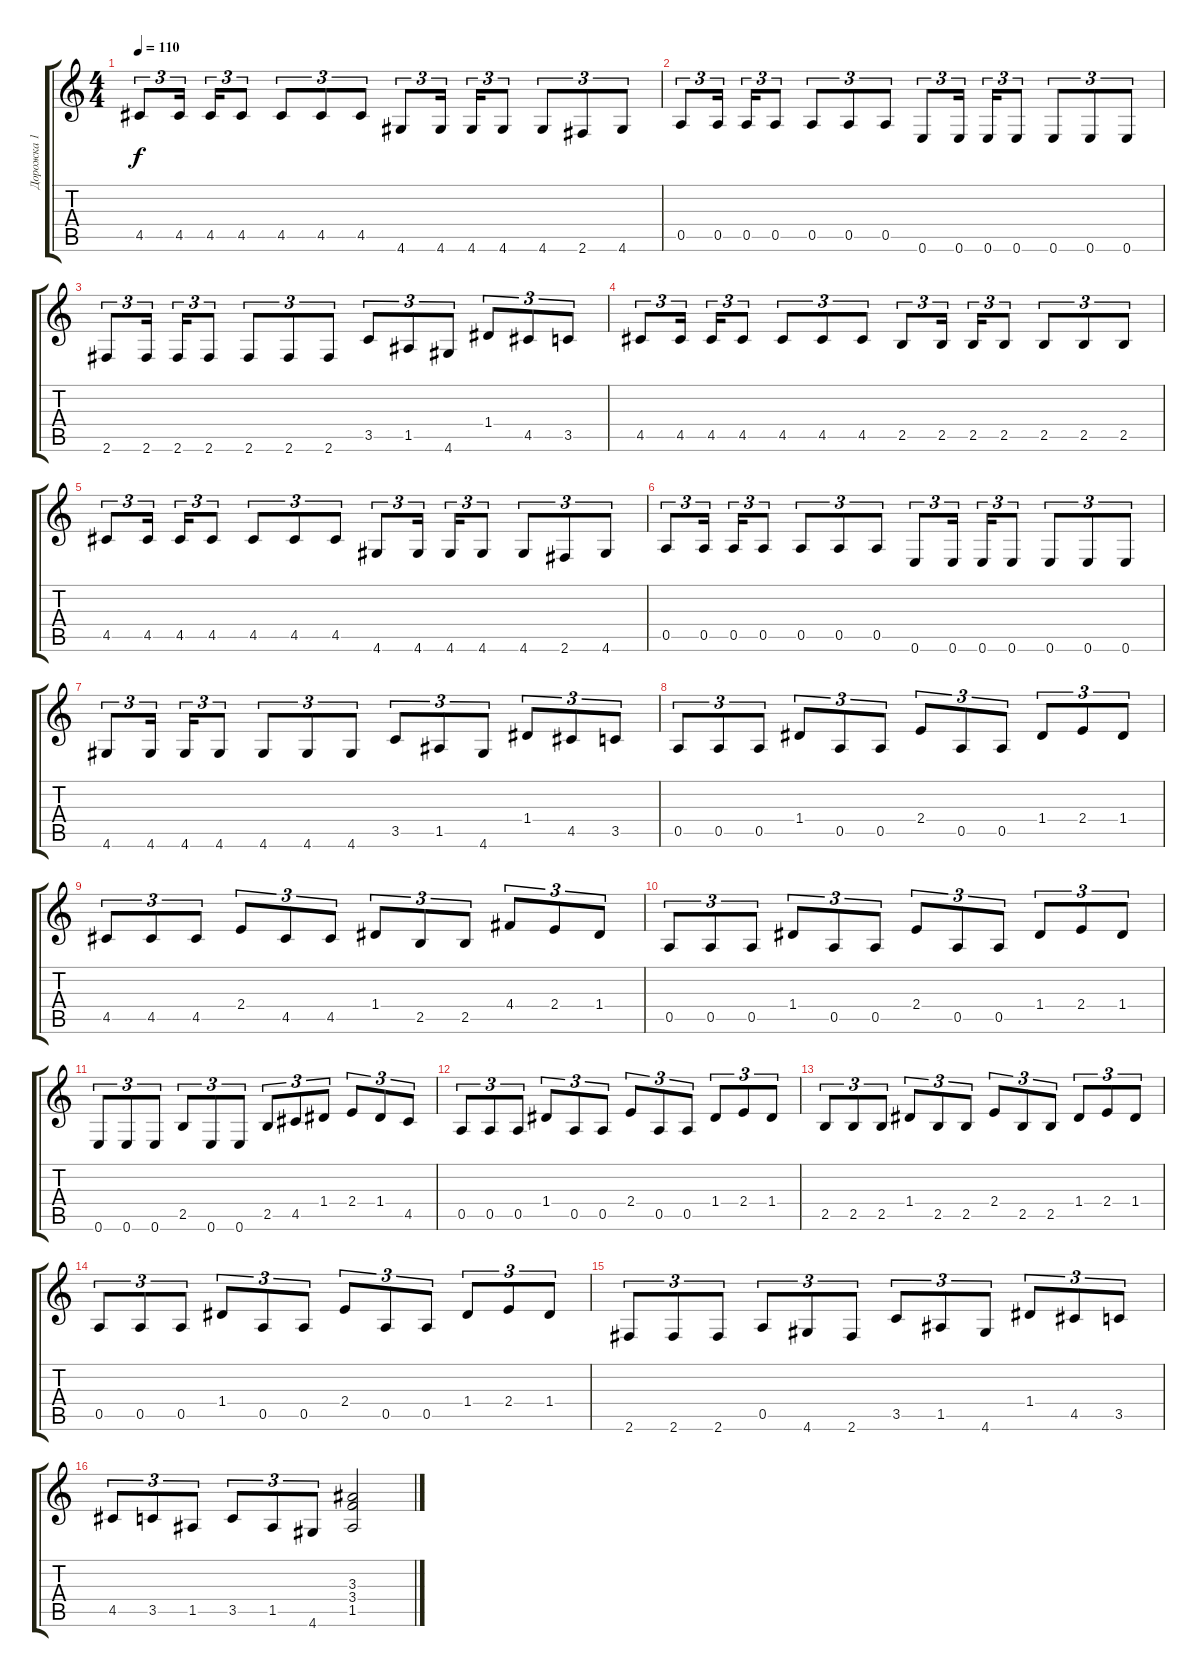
\track ("Дорожка 1" "Дорожка 1") {instrument distortionguitar}
\staff {score tabs}
\tuning (E4 B3 G3 D3 A2 E2) {hide}
\ts (4 4)
\tempo 110
\clef g2
\ks c
4.5.8{tu (3 2) dy f} 4.5.16{tu (3 2) beam splitsecondary} 4.5.16{tu (3 2)} 4.5.8{tu (3 2)} 4.5.8{tu (3 2)} 4.5.8{tu (3 2)} 4.5.8{tu (3 2)} 4.6.8{tu (3 2)} 4.6.16{tu (3 2) beam splitsecondary} 4.6.16{tu (3 2)} 4.6.8{tu (3 2)} 4.6.8{tu (3 2)} 2.6.8{tu (3 2)} 4.6.8{tu (3 2)} |
0.5.8{tu (3 2)} 0.5.16{tu (3 2) beam splitsecondary} 0.5.16{tu (3 2)} 0.5.8{tu (3 2)} 0.5.8{tu (3 2)} 0.5.8{tu (3 2)} 0.5.8{tu (3 2)} 0.6.8{tu (3 2)} 0.6.16{tu (3 2) beam splitsecondary} 0.6.16{tu (3 2)} 0.6.8{tu (3 2)} 0.6.8{tu (3 2)} 0.6.8{tu (3 2)} 0.6.8{tu (3 2)} |
2.6.8{tu (3 2)} 2.6.16{tu (3 2) beam splitsecondary} 2.6.16{tu (3 2)} 2.6.8{tu (3 2)} 2.6.8{tu (3 2)} 2.6.8{tu (3 2)} 2.6.8{tu (3 2)} 3.5.8{tu (3 2)} 1.5.8{tu (3 2)} 4.6.8{tu (3 2)} 1.4.8{tu (3 2)} 4.5.8{tu (3 2)} 3.5.8{tu (3 2)} |
4.5.8{tu (3 2)} 4.5.16{tu (3 2) beam splitsecondary} 4.5.16{tu (3 2)} 4.5.8{tu (3 2)} 4.5.8{tu (3 2)} 4.5.8{tu (3 2)} 4.5.8{tu (3 2)} 2.5.8{tu (3 2)} 2.5.16{tu (3 2) beam splitsecondary} 2.5.16{tu (3 2)} 2.5.8{tu (3 2)} 2.5.8{tu (3 2)} 2.5.8{tu (3 2)} 2.5.8{tu (3 2)} |
4.5.8{tu (3 2)} 4.5.16{tu (3 2) beam splitsecondary} 4.5.16{tu (3 2)} 4.5.8{tu (3 2)} 4.5.8{tu (3 2)} 4.5.8{tu (3 2)} 4.5.8{tu (3 2)} 4.6.8{tu (3 2)} 4.6.16{tu (3 2) beam splitsecondary} 4.6.16{tu (3 2)} 4.6.8{tu (3 2)} 4.6.8{tu (3 2)} 2.6.8{tu (3 2)} 4.6.8{tu (3 2)} |
0.5.8{tu (3 2)} 0.5.16{tu (3 2) beam splitsecondary} 0.5.16{tu (3 2)} 0.5.8{tu (3 2)} 0.5.8{tu (3 2)} 0.5.8{tu (3 2)} 0.5.8{tu (3 2)} 0.6.8{tu (3 2)} 0.6.16{tu (3 2) beam splitsecondary} 0.6.16{tu (3 2)} 0.6.8{tu (3 2)} 0.6.8{tu (3 2)} 0.6.8{tu (3 2)} 0.6.8{tu (3 2)} |
4.6.8{tu (3 2)} 4.6.16{tu (3 2) beam splitsecondary} 4.6.16{tu (3 2)} 4.6.8{tu (3 2)} 4.6.8{tu (3 2)} 4.6.8{tu (3 2)} 4.6.8{tu (3 2)} 3.5.8{tu (3 2)} 1.5.8{tu (3 2)} 4.6.8{tu (3 2)} 1.4.8{tu (3 2)} 4.5.8{tu (3 2)} 3.5.8{tu (3 2)} |
0.5.8{tu (3 2)} 0.5.8{tu (3 2)} 0.5.8{tu (3 2)} 1.4.8{tu (3 2)} 0.5.8{tu (3 2)} 0.5.8{tu (3 2)} 2.4.8{tu (3 2)} 0.5.8{tu (3 2)} 0.5.8{tu (3 2)} 1.4.8{tu (3 2)} 2.4.8{tu (3 2)} 1.4.8{tu (3 2)} |
4.5.8{tu (3 2)} 4.5.8{tu (3 2)} 4.5.8{tu (3 2)} 2.4.8{tu (3 2)} 4.5.8{tu (3 2)} 4.5.8{tu (3 2)} 1.4.8{tu (3 2)} 2.5.8{tu (3 2)} 2.5.8{tu (3 2)} 4.4.8{tu (3 2)} 2.4.8{tu (3 2)} 1.4.8{tu (3 2)} |
0.5.8{tu (3 2)} 0.5.8{tu (3 2)} 0.5.8{tu (3 2)} 1.4.8{tu (3 2)} 0.5.8{tu (3 2)} 0.5.8{tu (3 2)} 2.4.8{tu (3 2)} 0.5.8{tu (3 2)} 0.5.8{tu (3 2)} 1.4.8{tu (3 2)} 2.4.8{tu (3 2)} 1.4.8{tu (3 2)} |
0.6.8{tu (3 2)} 0.6.8{tu (3 2)} 0.6.8{tu (3 2)} 2.5.8{tu (3 2)} 0.6.8{tu (3 2)} 0.6.8{tu (3 2)} 2.5.8{tu (3 2)} 4.5.8{tu (3 2)} 1.4.8{tu (3 2)} 2.4.8{tu (3 2)} 1.4.8{tu (3 2)} 4.5.8{tu (3 2)} |
0.5.8{tu (3 2)} 0.5.8{tu (3 2)} 0.5.8{tu (3 2)} 1.4.8{tu (3 2)} 0.5.8{tu (3 2)} 0.5.8{tu (3 2)} 2.4.8{tu (3 2)} 0.5.8{tu (3 2)} 0.5.8{tu (3 2)} 1.4.8{tu (3 2)} 2.4.8{tu (3 2)} 1.4.8{tu (3 2)} |
2.5.8{tu (3 2)} 2.5.8{tu (3 2)} 2.5.8{tu (3 2)} 1.4.8{tu (3 2)} 2.5.8{tu (3 2)} 2.5.8{tu (3 2)} 2.4.8{tu (3 2)} 2.5.8{tu (3 2)} 2.5.8{tu (3 2)} 1.4.8{tu (3 2)} 2.4.8{tu (3 2)} 1.4.8{tu (3 2)} |
0.5.8{tu (3 2)} 0.5.8{tu (3 2)} 0.5.8{tu (3 2)} 1.4.8{tu (3 2)} 0.5.8{tu (3 2)} 0.5.8{tu (3 2)} 2.4.8{tu (3 2)} 0.5.8{tu (3 2)} 0.5.8{tu (3 2)} 1.4.8{tu (3 2)} 2.4.8{tu (3 2)} 1.4.8{tu (3 2)} |
2.6.8{tu (3 2)} 2.6.8{tu (3 2)} 2.6.8{tu (3 2)} 0.5.8{tu (3 2)} 4.6.8{tu (3 2)} 2.6.8{tu (3 2)} 3.5.8{tu (3 2)} 1.5.8{tu (3 2)} 4.6.8{tu (3 2)} 1.4.8{tu (3 2)} 4.5.8{tu (3 2)} 3.5.8{tu (3 2)} |
4.5.8{tu (3 2)} 3.5.8{tu (3 2)} 1.5.8{tu (3 2)} 3.5.8{tu (3 2)} 1.5.8{tu (3 2)} 4.6.8{tu (3 2)} (3.3 3.4 1.5).2
